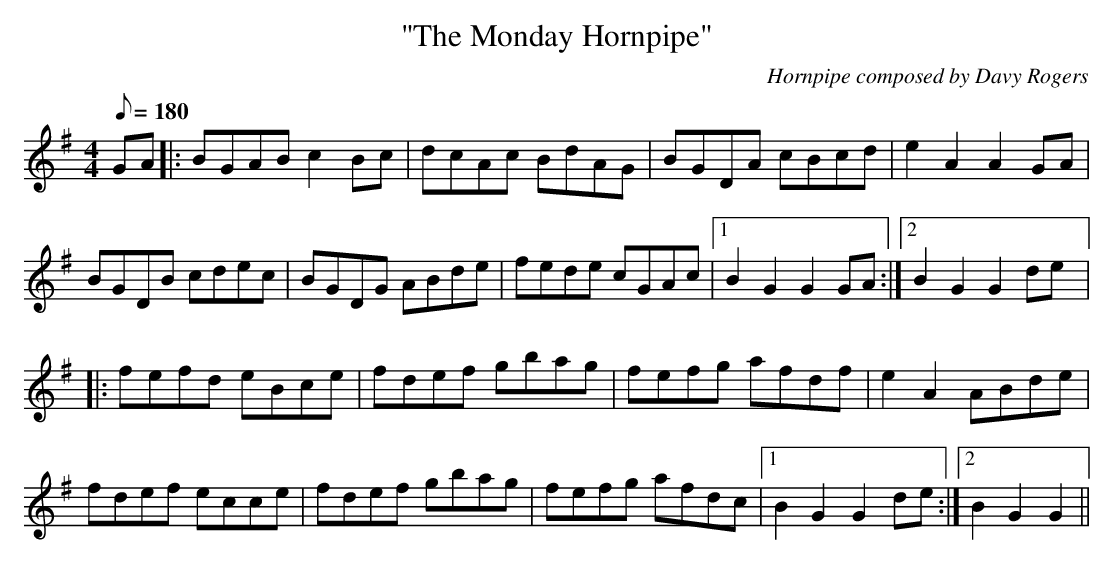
X:1
T:"The Monday Hornpipe"
C:Hornpipe composed by Davy Rogers
L:1/8
Q:180
M:4/4
K:G
GA |: BGAB c2 Bc | dcAc BdAG | BGDA cBcd | e2 A2 A2 GA |
BGDB cdec | BGDG ABde | fede cGAc |1 B2 G2 G2 GA :|2 B2 G2 G2 de |:
fefd eBce | fdef gbag | fefg afdf | e2 A2 ABde |
fdef ecce | fdef gbag | fefg afdc |1 B2 G2 G2 de :|2 B2 G2 G2 ||
